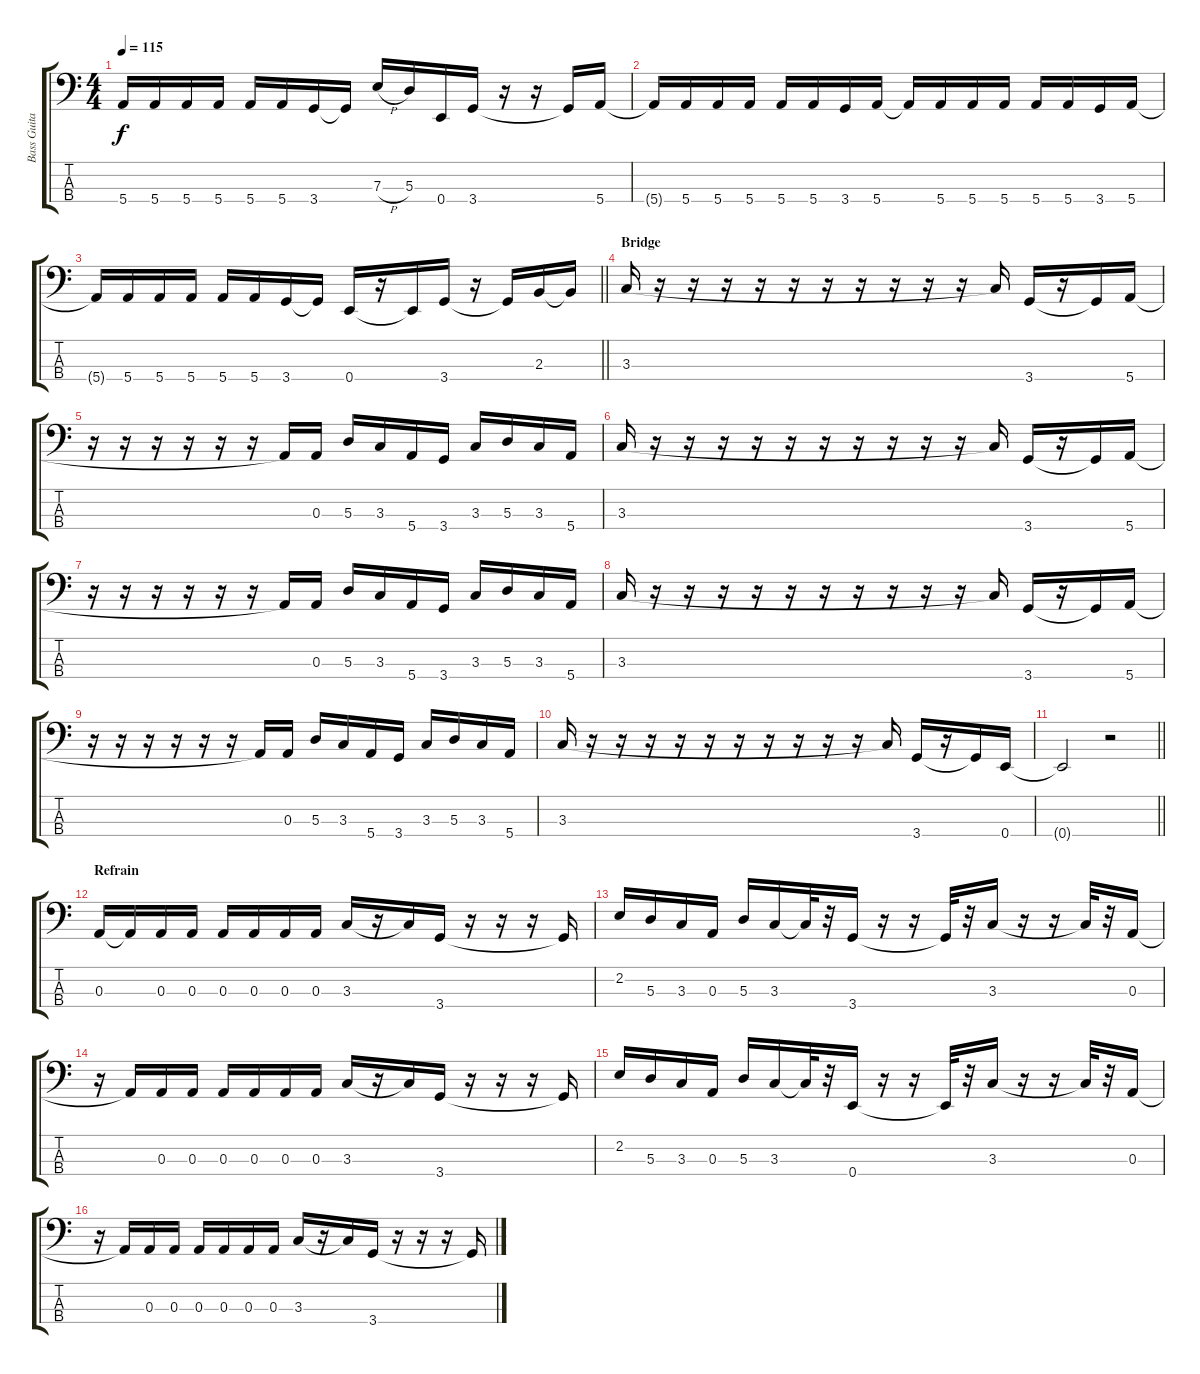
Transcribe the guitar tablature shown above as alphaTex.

\track ("Bass Guitar" "Bass Guita") {instrument electricbassfinger}
\staff {score tabs}
\tuning (G2 D2 A1 E1) {hide}
\ts (4 4)
\tempo 115
\clef f4
\ks c
5.4{t}.16{dy f} 5.4.16 5.4.16 5.4.16 5.4.16 5.4.16 3.4.16 3.4{t}.16 7.3{h}.16 5.3.16 0.4.16 3.4.16 r.16 r.16 3.4{t}.16 5.4.16 |
5.4{t}.16 5.4.16 5.4.16 5.4.16 5.4.16 5.4.16 3.4.16 5.4.16 5.4{t}.16 5.4.16 5.4.16 5.4.16 5.4.16 5.4.16 3.4.16 5.4.16 |
\barLineRight lightlight
5.4{t}.16 5.4.16 5.4.16 5.4.16 5.4.16 5.4.16 3.4.16 3.4{t}.16 0.4.16 r.16 0.4{t}.16 3.4.16 r.16 3.4{t}.16 2.3.16 2.3{t}.16 |
\section ("" "Bridge")
3.3.16 r.16 r.16 r.16 r.16 r.16 r.16 r.16 r.16 r.16 r.16 3.3{t}.16 3.4.16 r.16 3.4{t}.16 5.4.16 |
r.16 r.16 r.16 r.16 r.16 r.16 5.4{t}.16 0.3.16 5.3.16 3.3.16 5.4.16 3.4.16 3.3.16 5.3.16 3.3.16 5.4.16 |
3.3.16 r.16 r.16 r.16 r.16 r.16 r.16 r.16 r.16 r.16 r.16 3.3{t}.16 3.4.16 r.16 3.4{t}.16 5.4.16 |
r.16 r.16 r.16 r.16 r.16 r.16 5.4{t}.16 0.3.16 5.3.16 3.3.16 5.4.16 3.4.16 3.3.16 5.3.16 3.3.16 5.4.16 |
3.3.16 r.16 r.16 r.16 r.16 r.16 r.16 r.16 r.16 r.16 r.16 3.3{t}.16 3.4.16 r.16 3.4{t}.16 5.4.16 |
r.16 r.16 r.16 r.16 r.16 r.16 5.4{t}.16 0.3.16 5.3.16 3.3.16 5.4.16 3.4.16 3.3.16 5.3.16 3.3.16 5.4.16 |
3.3.16 r.16 r.16 r.16 r.16 r.16 r.16 r.16 r.16 r.16 r.16 3.3{t}.16 3.4.16 r.16 3.4{t}.16 0.4.16 |
\barLineRight lightlight
0.4{t}.2 r.2 |
\section ("" "Refrain")
0.3.16 0.3{t}.16 0.3.16 0.3.16 0.3.16 0.3.16 0.3.16 0.3.16 3.3.16 r.16 3.3{t}.16 3.4.16 r.16 r.16 r.16 3.4{t}.16 |
2.2.16 5.3.16 3.3.16 0.3.16 5.3.16 3.3.16 3.3{t}.32 r.32 3.4.16 r.16 r.16 3.4{t}.32 r.32 3.3.16 r.16 r.16 3.3{t}.32 r.32 0.3.16 |
r.16 0.3{t}.16 0.3.16 0.3.16 0.3.16 0.3.16 0.3.16 0.3.16 3.3.16 r.16 3.3{t}.16 3.4.16 r.16 r.16 r.16 3.4{t}.16 |
2.2.16 5.3.16 3.3.16 0.3.16 5.3.16 3.3.16 3.3{t}.32 r.32 0.4.16 r.16 r.16 0.4{t}.32 r.32 3.3.16 r.16 r.16 3.3{t}.32 r.32 0.3.16 |
r.16 0.3{t}.16 0.3.16 0.3.16 0.3.16 0.3.16 0.3.16 0.3.16 3.3.16 r.16 3.3{t}.16 3.4.16 r.16 r.16 r.16 3.4{t}.16
